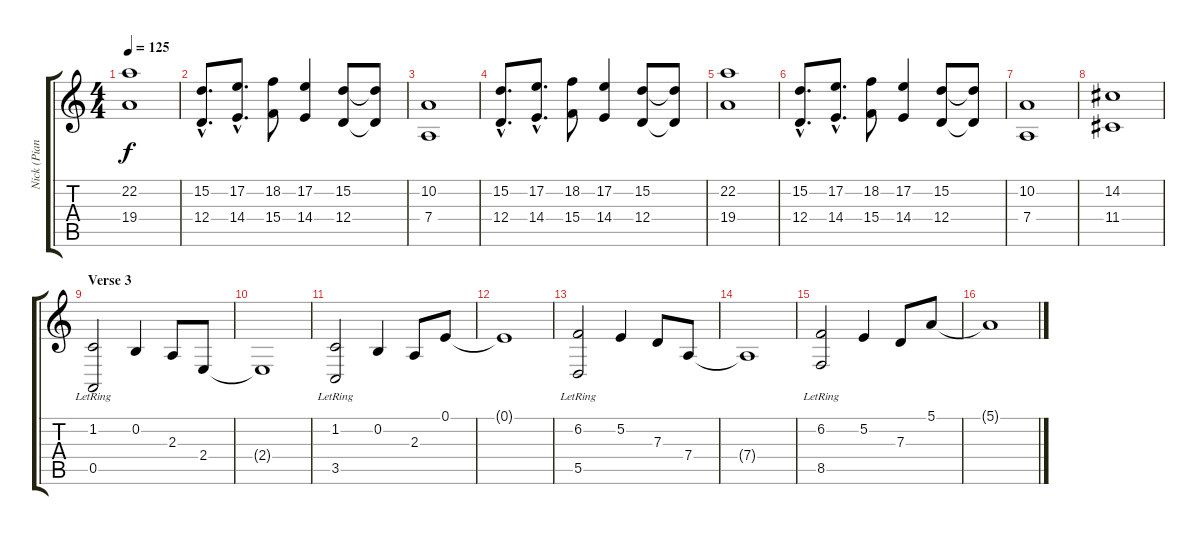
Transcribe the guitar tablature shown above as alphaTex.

\track ("Nick (Piano)" "Nick (Pian") {instrument acousticgrandpiano}
\staff {score tabs}
\tuning (E4 B3 G3 D3 A2 E2) {hide}
\ts (4 4)
\tempo 125
\clef g2
\ks c
(22.2 19.4).1{dy f} |
(15.2{hac} 12.4{hac}).8{d} (17.2{hac} 14.4{hac}).8{d} (18.2 15.4).8 (17.2 14.4).4 (15.2 12.4).8 (15.2{t} 12.4{t}).8 |
(10.2 7.4).1 |
(15.2{hac} 12.4{hac}).8{d} (17.2{hac} 14.4{hac}).8{d} (18.2 15.4).8 (17.2 14.4).4 (15.2 12.4).8 (15.2{t} 12.4{t}).8 |
(22.2 19.4).1 |
(15.2{hac} 12.4{hac}).8{d} (17.2{hac} 14.4{hac}).8{d} (18.2 15.4).8 (17.2 14.4).4 (15.2 12.4).8 (15.2{t} 12.4{t}).8 |
(10.2 7.4).1 |
(14.2 11.4).1 |
\section ("" "Verse 3")
(1.2 0.5{lr}).2 0.2.4 2.3.8 2.4.8 |
2.4{t}.1 |
(1.2 3.5{lr}).2 0.2.4 2.3.8 0.1.8 |
0.1{t}.1 |
(6.2 5.5{lr}).2 5.2.4 7.3.8 7.4.8 |
7.4{t}.1 |
(6.2 8.5{lr}).2 5.2.4 7.3.8 5.1.8 |
5.1{t}.1
